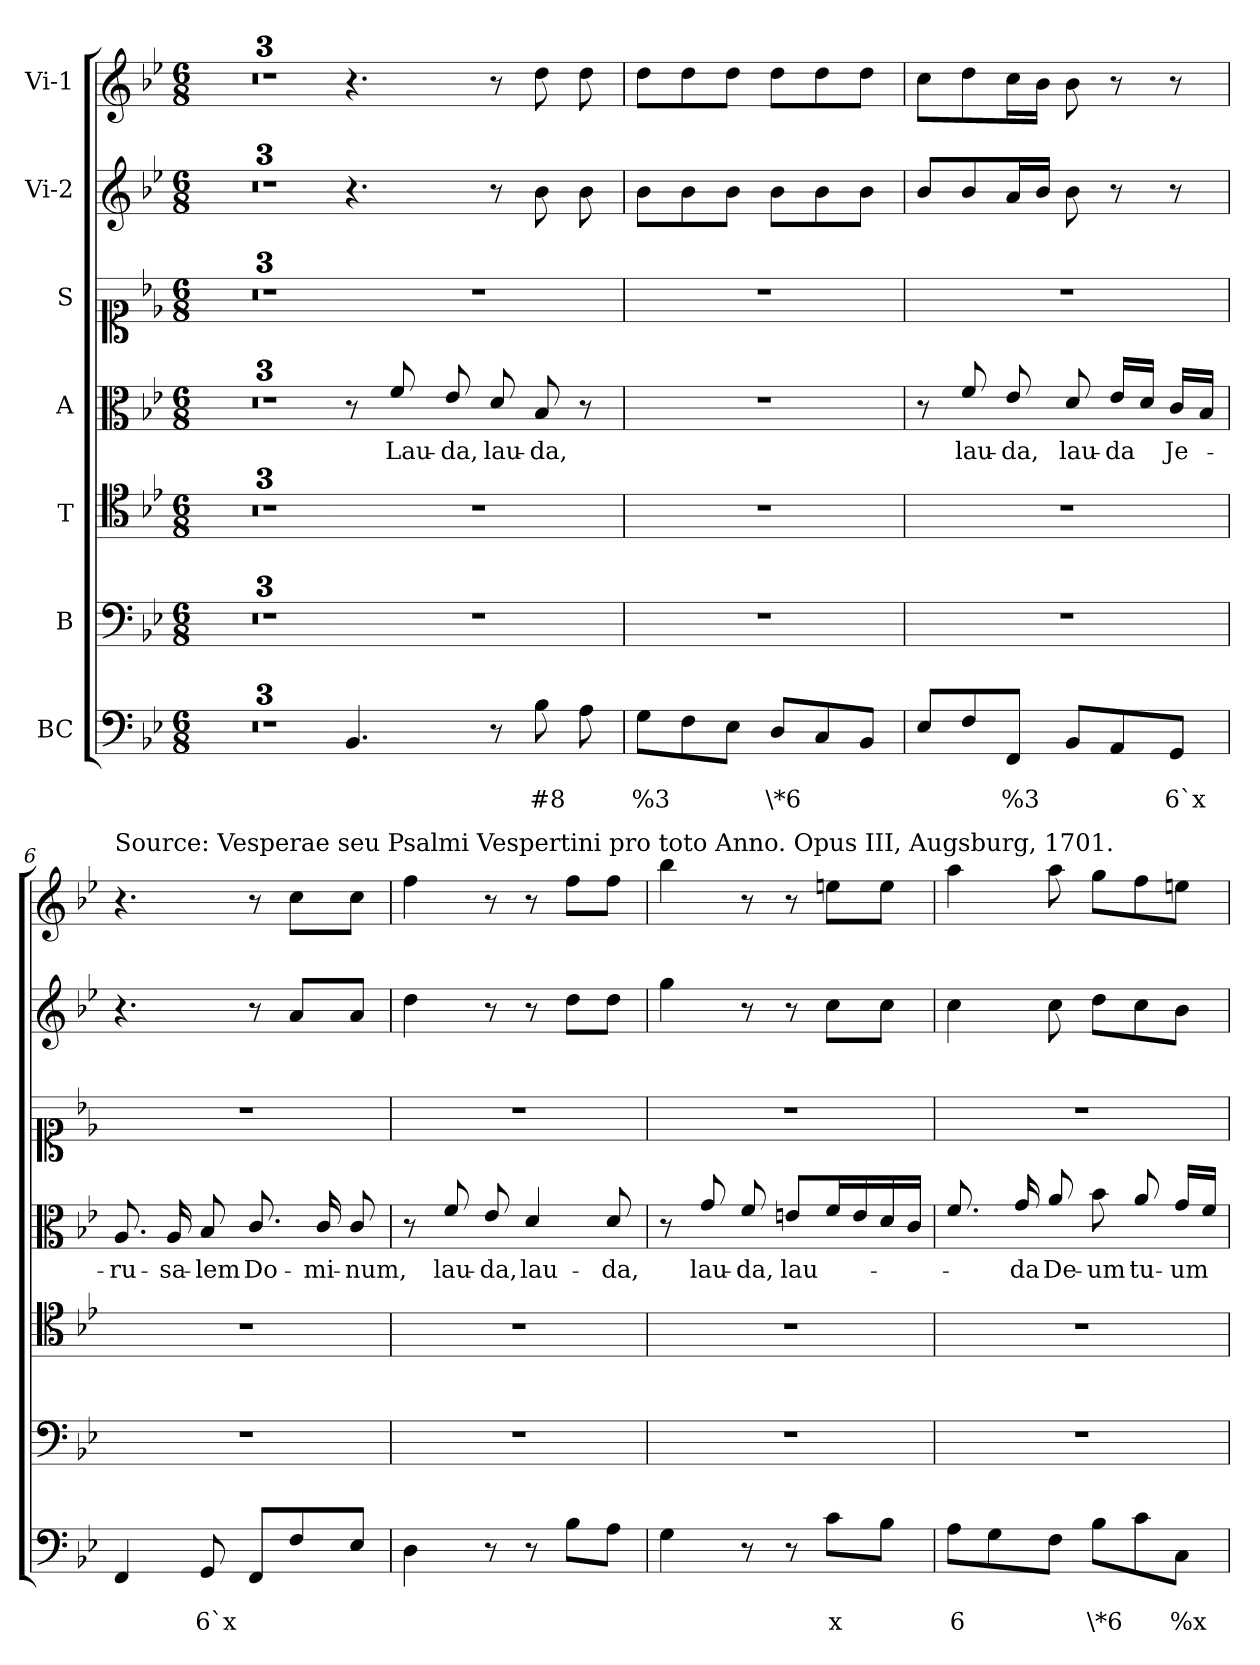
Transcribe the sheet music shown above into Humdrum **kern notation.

**kern	**text	**text	**kern	**kern	**kern	**text	**kern	**kern	**kern
*part7	*part7	*part7	*part6	*part5	*part4	*part4	*part3	*part2	*part1
*staff7	*staff7	*staff7	*staff6	*staff5	*staff4	*staff4	*staff3	*staff2	*staff1
*I"BC	*	*	*I"B	*I"T	*I"A	*	*I"S	*I"Vi-2	*I"Vi-1
*clefF4	*	*	*clefF4	*clefC4	*clefC3	*	*clefC1	*clefG2	*clefG2
*k[b-e-]	*	*	*k[b-e-]	*k[b-e-]	*k[b-e-]	*	*k[b-e-]	*k[b-e-]	*k[b-e-]
*B-:	*	*	*B-:	*B-:	*B-:	*	*B-:	*B-:	*B-:
*M6/8	*	*	*M6/8	*M6/8	*M6/8	*	*M6/8	*M6/8	*M6/8
=1	=1	=1	=1	=1	=1	=1	=1	=1	=1
2.ryy	.	.	2.ryy	2.ryy	2.ryy	.	2.ryy	2.ryy	2.ryy
=2	=2	=2	=2	=2	=2	=2	=2	=2	=2
2.r	.	.	2.r	2.r	2.r	.	2.r	2.r	2.r
=3	=3	=3	=3	=3	=3	=3	=3	=3	=3
*	*	*	*	*clefGv2	*clefG2	*	*clefG2	*	*
2.ryy	.	.	2.ryy	2.ryy	2.ryy	.	2.ryy	2.ryy	2.ryy
=3X1-	=3X1-	=3X1-	=3X1-	=3X1-	=3X1-	=3X1-	=3X1-	=3X1-	=3X1-
4.BB-/	.	.	2.r	2.r	8r	.	2.r	4.r	4.r
!	!	!	!	!	!	!LO:LY:b	!	!	!
.	.	.	.	.	8f/	Lau-	.	.	.
!	!	!	!	!	!	!LO:LY:b	!	!	!
.	.	.	.	.	8e-/	-da,	.	.	.
!	!	!	!	!	!	!LO:LY:b	!	!	!
8r	.	.	.	.	8d/	lau-	.	8r	8r
!	!	!LO:LY:b	!	!	!	!LO:LY:b	!	!	!
8B-\	.	#8	.	.	8B-/	-da,	.	8b-\	8dd\
8A\	.	.	.	.	8r	.	.	8b-\	8dd\
=4	=4	=4	=4	=4	=4	=4	=4	=4	=4
!	!	!LO:LY:b	!	!	!	!	!	!	!
8G\L	.	%3	2.r	2.r	2.r	.	2.r	8b-\L	8dd\L
8F\	.	.	.	.	.	.	.	8b-\	8dd\
8E-\J	.	.	.	.	.	.	.	8b-\J	8dd\J
!	!	!LO:LY:b	!	!	!	!	!	!	!
8D/L	.	\*6	.	.	.	.	.	8b-\L	8dd\L
8C/	.	.	.	.	.	.	.	8b-\	8dd\
8BB-/J	.	.	.	.	.	.	.	8b-\J	8dd\J
=5	=5	=5	=5	=5	=5	=5	=5	=5	=5
8E-/L	.	.	2.r	2.r	8r	.	2.r	8b-/L	8cc\L
!	!	!	!	!	!	!LO:LY:b	!	!	!
8F/	.	.	.	.	8f/	lau-	.	8b-/	8dd\
!	!	!LO:LY:b	!	!	!	!LO:LY:b	!	!	!
8FF/J	.	%3	.	.	8e-/	-da,	.	16a/L	16cc\L
.	.	.	.	.	.	.	.	16b-/JJ	16b-\JJ
!	!	!	!	!	!	!LO:LY:b	!	!	!
8BB-/L	.	.	.	.	8d/	lau-	.	8b-\	8b-\
!	!	!	!	!	!	!LO:LY:b	!	!	!
8AA/	.	.	.	.	16e-/LL	-da	.	8r	8r
.	.	.	.	.	16d/JJ	.	.	.	.
!	!	!LO:LY:b	!	!	!	!LO:LY:b	!	!	!
8GG/J	.	6`x	.	.	16c/LL	Je-	.	8r	8r
.	.	.	.	.	16B-/JJ	.	.	.	.
!!LO:LB:g=z
=6	=6	=6	=6	=6	=6	=6	=6	=6	=6
!	!	!	!	!	!	!	!	!	!LO:TX:a:t=Source&colon; Vesperae seu Psalmi Vespertini pro toto Anno. Opus III, Augsburg, 1701.
!	!	!	!	!	!	!LO:LY:b	!	!	!
4FF/	.	.	2.r	2.r	8.A/	-ru-	2.r	4.r	4.r
!	!	!	!	!	!	!LO:LY:b	!	!	!
.	.	.	.	.	16A/	-sa-	.	.	.
!	!	!LO:LY:b	!	!	!	!LO:LY:b	!	!	!
8GG/	.	6`x	.	.	8B-/	-lem	.	.	.
!	!	!	!	!	!	!LO:LY:b	!	!	!
8FF/L	.	.	.	.	8.c/	Do-	.	8r	8r
8F/	.	.	.	.	.	.	.	8a/L	8cc\L
!	!	!	!	!	!	!LO:LY:b	!	!	!
.	.	.	.	.	16c/	-mi-	.	.	.
!	!	!	!	!	!	!LO:LY:b	!	!	!
8E-/J	.	.	.	.	8c/	-num,	.	8a/J	8cc\J
=7	=7	=7	=7	=7	=7	=7	=7	=7	=7
4D\	.	.	2.r	2.r	8r	.	2.r	4dd\	4ff\
!	!	!	!	!	!	!LO:LY:b	!	!	!
.	.	.	.	.	8f/	lau-	.	.	.
!	!	!	!	!	!	!LO:LY:b	!	!	!
8r	.	.	.	.	8e-/	-da,	.	8r	8r
!	!	!	!	!	!	!LO:LY:b	!	!	!
8r	.	.	.	.	4d/	lau-	.	8r	8r
8B-\L	.	.	.	.	.	.	.	8dd\L	8ff\L
!	!	!	!	!	!	!LO:LY:b	!	!	!
8A\J	.	.	.	.	8d/	-da,	.	8dd\J	8ff\J
=8	=8	=8	=8	=8	=8	=8	=8	=8	=8
4G\	.	.	2.r	2.r	8r	.	2.r	4gg\	4bb-\
!	!	!	!	!	!	!LO:LY:b	!	!	!
.	.	.	.	.	8g/	lau-	.	.	.
!	!	!	!	!	!	!LO:LY:b	!	!	!
8r	.	.	.	.	8f/	-da,	.	8r	8r
!	!	!	!	!	!	!LO:LY:b	!	!	!
8r	.	.	.	.	8en/L	lau-	.	8r	8r
!	!	!LO:LY:b	!	!	!	!	!	!	!
8c\L	.	x	.	.	16f/L	.	.	8cc\L	8een\L
.	.	.	.	.	16e/	.	.	.	.
8B-\J	.	.	.	.	16d/	.	.	8cc\J	8ee\J
.	.	.	.	.	16c/JJ	.	.	.	.
=9	=9	=9	=9	=9	=9	=9	=9	=9	=9
!	!	!LO:LY:b	!	!	!	!	!	!	!
8A\L	.	6	2.r	2.r	8.f/	.	2.r	4cc\	4aa\
8G\	.	.	.	.	.	.	.	.	.
!	!	!	!	!	!	!LO:LY:b	!	!	!
.	.	.	.	.	16g/	-da	.	.	.
!	!	!	!	!	!	!LO:LY:b	!	!	!
8F\J	.	.	.	.	8a/	De-	.	8cc\	8aa\
!	!	!LO:LY:b	!	!	!	!LO:LY:b	!	!	!
8B-\L	.	\*6	.	.	8b-\	-um	.	8dd\L	8gg\L
!	!	!	!	!	!	!LO:LY:b	!	!	!
8c\	.	.	.	.	8a/	tu-	.	8cc\	8ff\
!	!	!LO:LY:b	!	!	!	!LO:LY:b	!	!	!
8C\J	.	%x	.	.	16g/LL	-um	.	8b-\J	8een\J
.	.	.	.	.	16f/JJ	.	.	.	.
=	=	=	=	=	=	=	=	=	=
*-	*-	*-	*-	*-	*-	*-	*-	*-	*-
